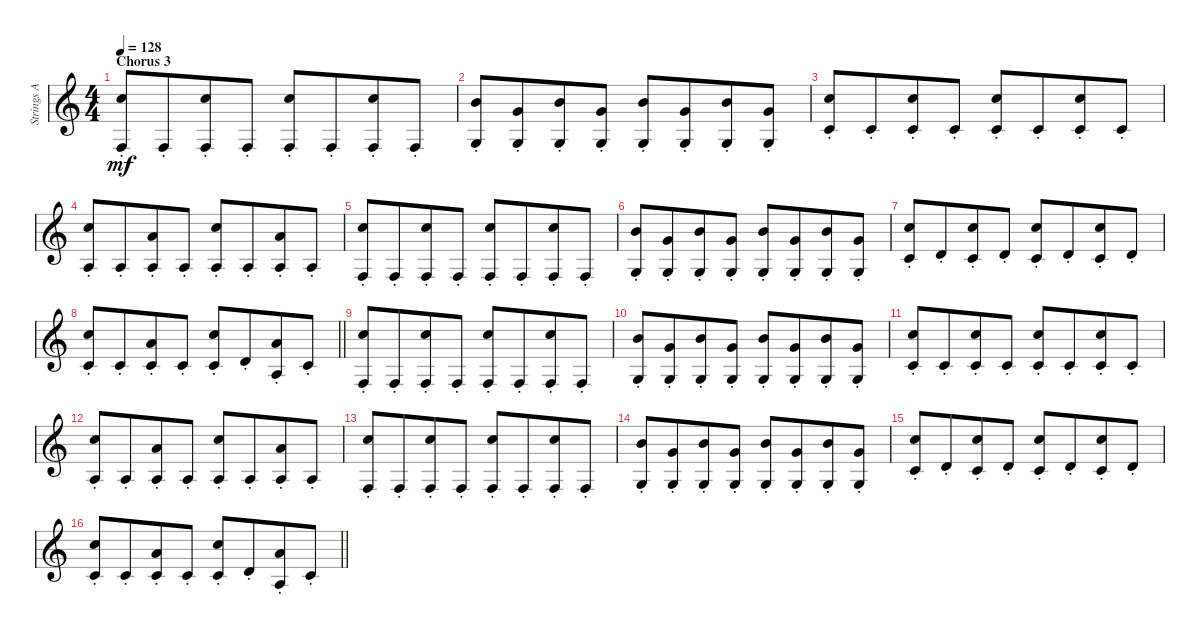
\track ("Strings A" "Strings A") {instrument stringensemble1}
\staff {score}
\tuning (E4 B3 G3 D3 A2 E2) {hide}
\ts (4 4)
\section ("" "Chorus 3")
\tempo 128
\clef g2
\ks c
(13.2{st} 13.6{st}).8{dy mf} 13.6{st}.8{beam merge} (13.2{st} 13.6{st}).8 13.6{st}.8 (13.2{st} 13.6{st}).8 13.6{st}.8{beam merge} (13.2{st} 13.6{st}).8 13.6{st}.8 |
(12.2{st} 10.5{st}).8 (12.3{st} 10.5{st}).8{beam merge} (12.2{st} 10.5{st}).8 (12.3{st} 10.5{st}).8 (12.2{st} 10.5{st}).8 (12.3{st} 10.5{st}).8{beam merge} (12.2{st} 10.5{st}).8 (12.3{st} 10.5{st}).8 |
(13.2{st} 15.5{st}).8 15.5{st}.8{beam merge} (13.2{st} 15.5{st}).8 15.5{st}.8 (13.2{st} 15.5{st}).8 15.5{st}.8{beam merge} (13.2{st} 15.5{st}).8 15.5{st}.8 |
(13.2{st} 12.5{st}).8 12.5{st}.8{beam merge} (14.3{st} 12.5{st}).8 12.5{st}.8 (13.2{st} 12.5{st}).8 12.5{st}.8{beam merge} (14.3{st} 12.5{st}).8 12.5{st}.8 |
(13.2{st} 13.6{st}).8 13.6{st}.8{beam merge} (13.2{st} 13.6{st}).8 13.6{st}.8 (13.2{st} 13.6{st}).8 13.6{st}.8{beam merge} (13.2{st} 13.6{st}).8 13.6{st}.8 |
(12.2{st} 10.5{st}).8 (12.3{st} 10.5{st}).8{beam merge} (12.2{st} 10.5{st}).8 (12.3{st} 10.5{st}).8 (12.2{st} 10.5{st}).8 (12.3{st} 10.5{st}).8{beam merge} (12.2{st} 10.5{st}).8 (12.3{st} 10.5{st}).8 |
(13.2{st} 15.5{st}).8 12.4{st}.8{beam merge} (13.2{st} 15.5{st}).8 12.4{st}.8 (13.2{st} 15.5{st}).8 12.4{st}.8{beam merge} (13.2{st} 15.5{st}).8 12.4{st}.8 |
\barLineRight lightlight
(13.2{st} 15.5{st}).8 15.5{st}.8{beam merge} (10.2{st} 15.5{st}).8 15.5{st}.8 (13.2{st} 15.5{st}).8 12.4{st}.8{beam merge} (10.2{st} 12.5{st}).8 15.5{st}.8 |
\section ("" "")
(13.2{st} 13.6{st}).8 13.6{st}.8{beam merge} (13.2{st} 13.6{st}).8 13.6{st}.8 (13.2{st} 13.6{st}).8 13.6{st}.8{beam merge} (13.2{st} 13.6{st}).8 13.6{st}.8 |
(12.2{st} 10.5{st}).8 (12.3{st} 10.5{st}).8{beam merge} (12.2{st} 10.5{st}).8 (12.3{st} 10.5{st}).8 (12.2{st} 10.5{st}).8 (12.3{st} 10.5{st}).8{beam merge} (12.2{st} 10.5{st}).8 (12.3{st} 10.5{st}).8 |
(13.2{st} 15.5{st}).8 15.5{st}.8{beam merge} (13.2{st} 15.5{st}).8 15.5{st}.8 (13.2{st} 15.5{st}).8 15.5{st}.8{beam merge} (13.2{st} 15.5{st}).8 15.5{st}.8 |
(13.2{st} 12.5{st}).8 12.5{st}.8{beam merge} (14.3{st} 12.5{st}).8 12.5{st}.8 (13.2{st} 12.5{st}).8 12.5{st}.8{beam merge} (14.3{st} 12.5{st}).8 12.5{st}.8 |
(13.2{st} 13.6{st}).8 13.6{st}.8{beam merge} (13.2{st} 13.6{st}).8 13.6{st}.8 (13.2{st} 13.6{st}).8 13.6{st}.8{beam merge} (13.2{st} 13.6{st}).8 13.6{st}.8 |
(12.2{st} 10.5{st}).8 (12.3{st} 10.5{st}).8{beam merge} (12.2{st} 10.5{st}).8 (12.3{st} 10.5{st}).8 (12.2{st} 10.5{st}).8 (12.3{st} 10.5{st}).8{beam merge} (12.2{st} 10.5{st}).8 (12.3{st} 10.5{st}).8 |
(13.2{st} 15.5{st}).8 12.4{st}.8{beam merge} (13.2{st} 15.5{st}).8 12.4{st}.8 (13.2{st} 15.5{st}).8 12.4{st}.8{beam merge} (13.2{st} 15.5{st}).8 12.4{st}.8 |
\barLineRight lightlight
(13.2{st} 15.5{st}).8 15.5{st}.8{beam merge} (10.2{st} 15.5{st}).8 15.5{st}.8 (13.2{st} 15.5{st}).8 12.4{st}.8{beam merge} (10.2{st} 12.5{st}).8 15.5{st}.8
